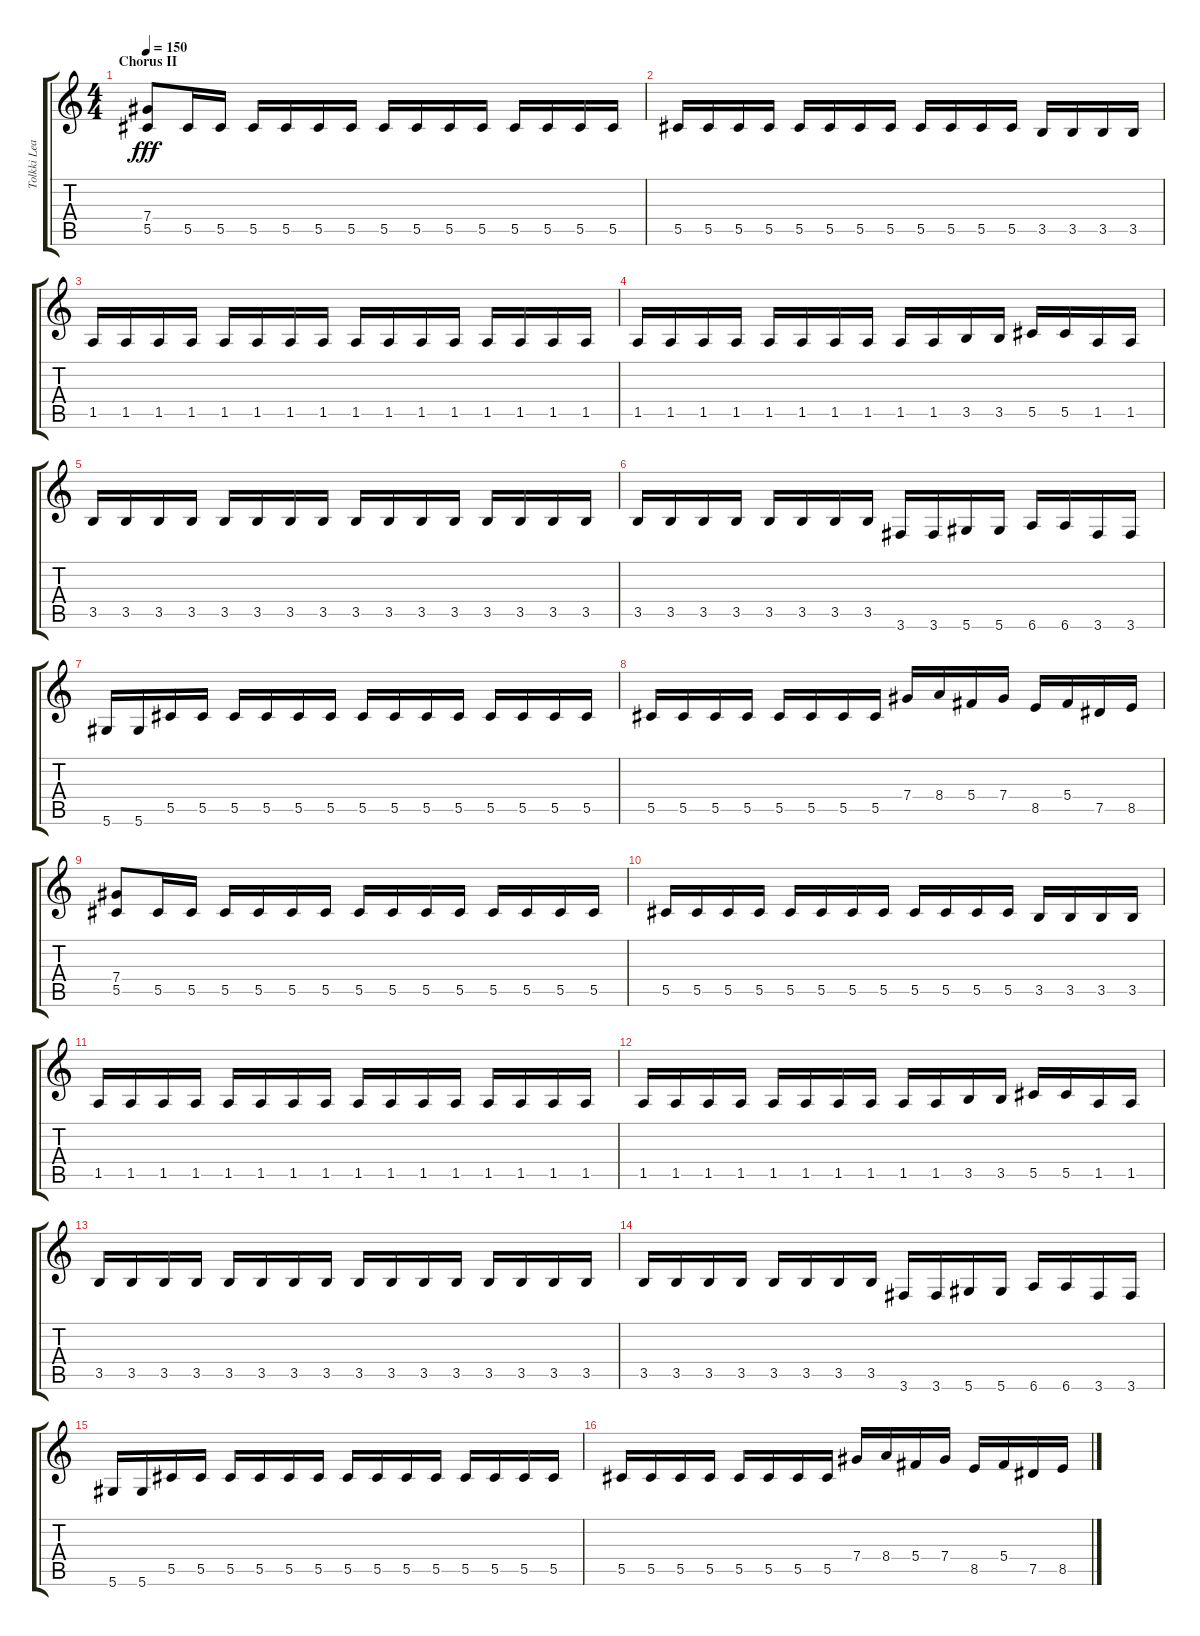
\track ("Tolkki Lead" "Tolkki Lea") {instrument overdrivenguitar}
\staff {score tabs}
\tuning (Eb4 Bb3 Gb3 Db3 Ab2 Eb2) {hide}
\ts (4 4)
\section ("" "Chorus II")
\tempo 150
\clef g2
\ks c
(7.4 5.5).8{dy fff} 5.5.16 5.5.16 5.5.16 5.5.16 5.5.16 5.5.16 5.5.16 5.5.16 5.5.16 5.5.16 5.5.16 5.5.16 5.5.16 5.5.16 |
5.5.16 5.5.16 5.5.16 5.5.16 5.5.16 5.5.16 5.5.16 5.5.16 5.5.16 5.5.16 5.5.16 5.5.16 3.5.16 3.5.16 3.5.16 3.5.16 |
1.5.16 1.5.16 1.5.16 1.5.16 1.5.16 1.5.16 1.5.16 1.5.16 1.5.16 1.5.16 1.5.16 1.5.16 1.5.16 1.5.16 1.5.16 1.5.16 |
1.5.16 1.5.16 1.5.16 1.5.16 1.5.16 1.5.16 1.5.16 1.5.16 1.5.16 1.5.16 3.5.16 3.5.16 5.5.16 5.5.16 1.5.16 1.5.16 |
3.5.16 3.5.16 3.5.16 3.5.16 3.5.16 3.5.16 3.5.16 3.5.16 3.5.16 3.5.16 3.5.16 3.5.16 3.5.16 3.5.16 3.5.16 3.5.16 |
3.5.16 3.5.16 3.5.16 3.5.16 3.5.16 3.5.16 3.5.16 3.5.16 3.6.16 3.6.16 5.6.16 5.6.16 6.6.16 6.6.16 3.6.16 3.6.16 |
5.6.16 5.6.16 5.5.16 5.5.16 5.5.16 5.5.16 5.5.16 5.5.16 5.5.16 5.5.16 5.5.16 5.5.16 5.5.16 5.5.16 5.5.16 5.5.16 |
5.5.16 5.5.16 5.5.16 5.5.16 5.5.16 5.5.16 5.5.16 5.5.16 7.4.16 8.4.16 5.4.16 7.4.16 8.5.16 5.4.16 7.5.16 8.5.16 |
(7.4 5.5).8 5.5.16 5.5.16 5.5.16 5.5.16 5.5.16 5.5.16 5.5.16 5.5.16 5.5.16 5.5.16 5.5.16 5.5.16 5.5.16 5.5.16 |
5.5.16 5.5.16 5.5.16 5.5.16 5.5.16 5.5.16 5.5.16 5.5.16 5.5.16 5.5.16 5.5.16 5.5.16 3.5.16 3.5.16 3.5.16 3.5.16 |
1.5.16 1.5.16 1.5.16 1.5.16 1.5.16 1.5.16 1.5.16 1.5.16 1.5.16 1.5.16 1.5.16 1.5.16 1.5.16 1.5.16 1.5.16 1.5.16 |
1.5.16 1.5.16 1.5.16 1.5.16 1.5.16 1.5.16 1.5.16 1.5.16 1.5.16 1.5.16 3.5.16 3.5.16 5.5.16 5.5.16 1.5.16 1.5.16 |
3.5.16 3.5.16 3.5.16 3.5.16 3.5.16 3.5.16 3.5.16 3.5.16 3.5.16 3.5.16 3.5.16 3.5.16 3.5.16 3.5.16 3.5.16 3.5.16 |
3.5.16 3.5.16 3.5.16 3.5.16 3.5.16 3.5.16 3.5.16 3.5.16 3.6.16 3.6.16 5.6.16 5.6.16 6.6.16 6.6.16 3.6.16 3.6.16 |
5.6.16 5.6.16 5.5.16 5.5.16 5.5.16 5.5.16 5.5.16 5.5.16 5.5.16 5.5.16 5.5.16 5.5.16 5.5.16 5.5.16 5.5.16 5.5.16 |
5.5.16 5.5.16 5.5.16 5.5.16 5.5.16 5.5.16 5.5.16 5.5.16 7.4.16 8.4.16 5.4.16 7.4.16 8.5.16 5.4.16 7.5.16 8.5.16
